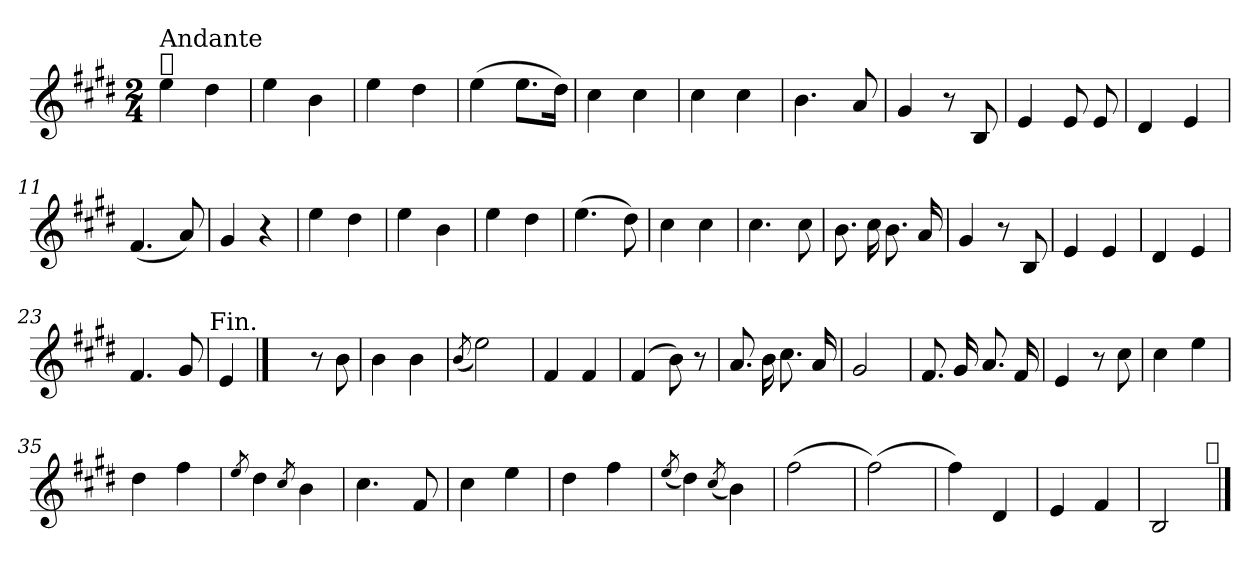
**kern
*part1
*staff1
*clefG2
*k[f#c#g#d#]
*E:
*M2/4
=1
!LO:TX:a:t=𝄋
!LO:TX:a:t=Andante
4ee\
4dd#\
=2
4ee\
4b\
=3
4ee\
4dd#\
=4
(>4ee\
8.ee\L
16dd#\Jk)
=5
4cc#\
4cc#\
=6
4cc#\
4cc#\
=7
4.b\
8a/
=8
4g#/
8r
8B/
!!LO:LB:g=z
=9
4e/
8e/
8e/
=10
4d#/
4e/
=11
(<4.f#/
8a/)
=12
4g#/
4r
=13
4ee\
4dd#\
=14
4ee\
4b\
=15
4ee\
4dd#\
=16
(>4.ee\
8dd#\)
=17
4cc#\
4cc#\
=18
4.cc#\
8cc#\
!!LO:LB:g=z
=19
8.b\
16cc#\
8.b\
16a/
=20
4g#/
8r
8B/
=21
4e/
4e/
=22
4d#/
4e/
=23
4.f#/
8g#/
=24
4e/
!LO:TX:a:rj:t=Fin.
==25
4ryy
8r
8b\
=26
4b\
4b\
=27
(<8qb/
2ee\)
!!LO:LB:g=z
=28
4f#/
4f#/
=29
(>4f#/
8b\)
8r
=30
8.a/
16b\
8.cc#\
16a/
=31
2g#/
=32
8.f#/
16g#/
8.a/
16f#/
=33
4e/
8r
8cc#\
=34
4cc#\
4ee\
=35
4dd#\
4ff#\
!!LO:LB:g=z
=36
8qee/
4dd#\
8qcc#/
4b\
=37
4.cc#\
8f#/
=38
4cc#\
4ee\
=39
4dd#\
4ff#\
=40
(<8qee/
4dd#\)
(<8qcc#/
4b\)
=41
(>2ff#\
=42
(>2ff#\)
=43
4ff#\)
4d#/
=44
4e/
4f#/
=45
2B/
!LO:TX:a:t=𝄋
==
*-
